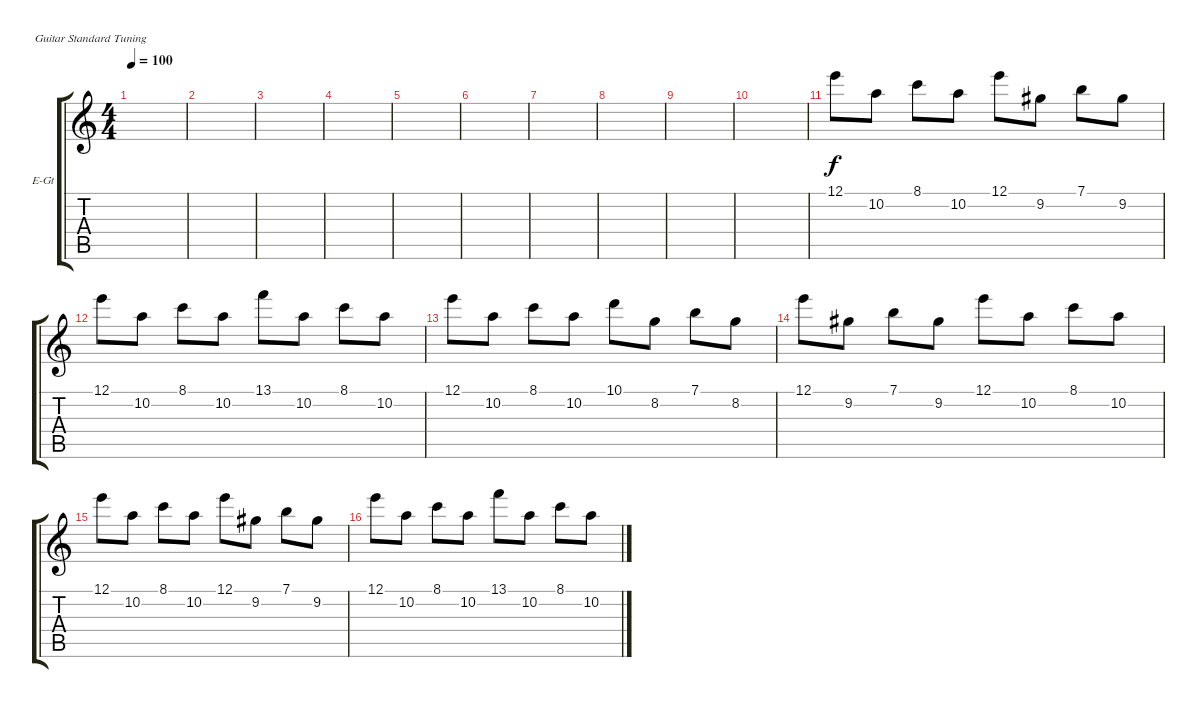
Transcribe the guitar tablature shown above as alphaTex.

\defaultSystemsLayout 4
\bracketExtendMode groupsimilarinstruments
\firstSystemTrackNameOrientation horizontal
\otherSystemsTrackNameOrientation horizontal
\track ("Клавишы№1" "E-Gt") {instrument electricguitarclean}
\staff {score tabs}
\tuning (E4 B3 G3 D3 A2 E2)
\ts (4 4)
\tempo 100
\clef g2
\ks c
|
|
|
|
|
|
|
|
|
|
12.1.8 10.2.8 8.1.8 10.2.8 12.1.8 9.2.8 7.1.8 9.2.8 |
12.1.8 10.2.8 8.1.8 10.2.8 13.1.8 10.2.8 8.1.8 10.2.8 |
12.1.8 10.2.8 8.1.8 10.2.8 10.1.8 8.2.8 7.1.8 8.2.8 |
12.1.8 9.2.8 7.1.8 9.2.8 12.1.8 10.2.8 8.1.8 10.2.8 |
12.1.8 10.2.8 8.1.8 10.2.8 12.1.8 9.2.8 7.1.8 9.2.8 |
12.1.8 10.2.8 8.1.8 10.2.8 13.1.8 10.2.8 8.1.8 10.2.8
